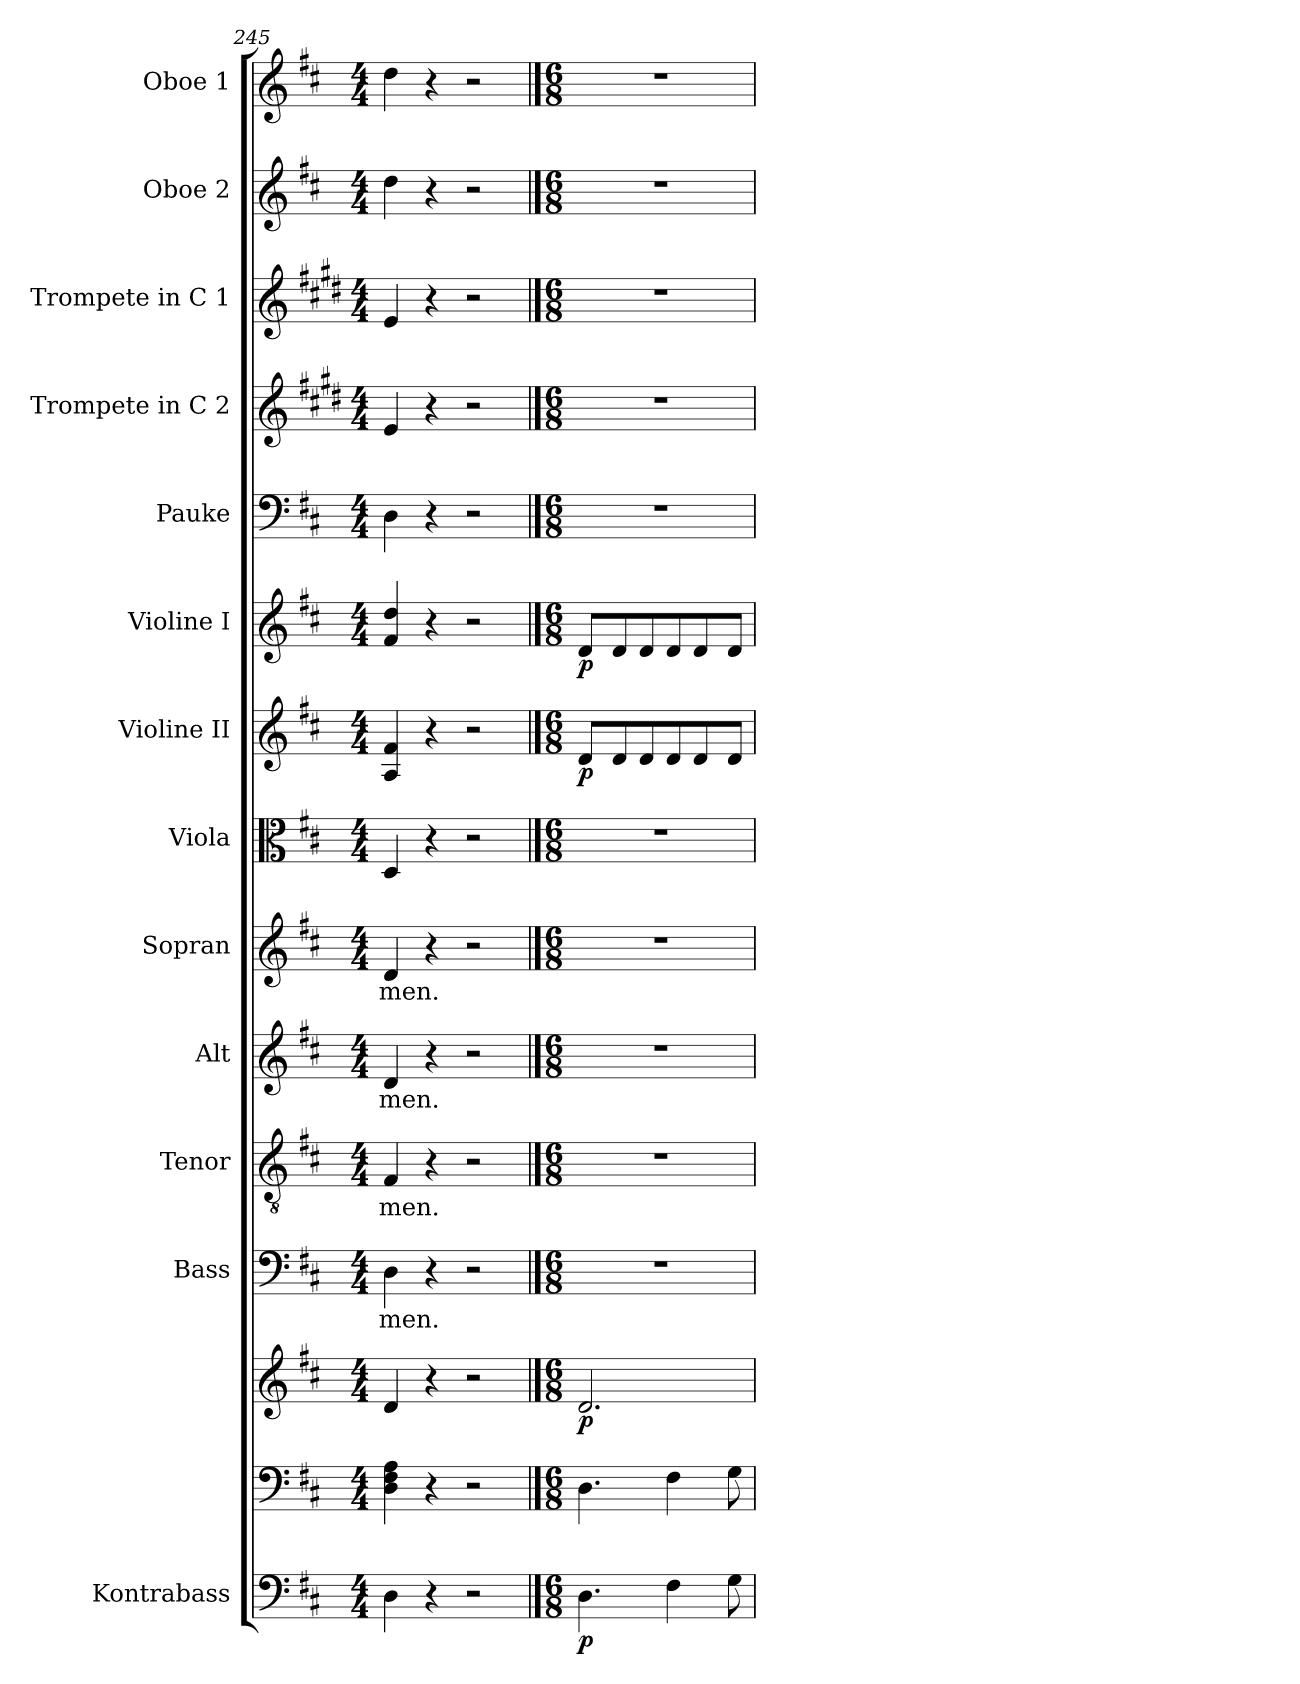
**kern	**dynam	**kern	**kern	**dynam	**kern	**text	**kern	**text	**kern	**text	**kern	**text	**kern	**kern	**dynam	**kern	**dynam	**kern	**kern	**kern	**kern	**kern
*part14	*part14	*part13	*part13	*part13	*part12	*part12	*part11	*part11	*part10	*part10	*part9	*part9	*part8	*part7	*part7	*part6	*part6	*part5	*part4	*part3	*part2	*part1
*staff15	*staff15	*staff14	*staff13	*staff13/14	*staff12	*staff12	*staff11	*staff11	*staff10	*staff10	*staff9	*staff9	*staff8	*staff7	*staff7	*staff6	*staff6	*staff5	*staff4	*staff3	*staff2	*staff1
*I"Kontrabass	*	*	*	*	*I"Bass	*	*I"Tenor	*	*I"Alt	*	*I"Sopran	*	*I"Viola	*I"Violine II	*	*I"Violine I	*	*I"Pauke	*I"Trompete in C 2	*I"Trompete in C 1	*I"Oboe 2	*I"Oboe 1
*I'Kb.	*	*	*	*	*I'B	*	*I'T	*	*I'A	*	*I'S	*	*I'Vla.	*I'Vl. II	*	*I'Vl. I	*	*I'Pk.	*	*	*I'Ob. 2	*I'Ob. 1
*clefF4	*	*clefF4	*clefG2	*	*clefF4	*	*clefGv2	*	*clefG2	*	*clefG2	*	*clefC3	*clefG2	*	*clefG2	*	*clefF4	*clefG2	*clefG2	*clefG2	*clefG2
*ITrd7c12	*	*	*	*	*	*	*	*	*	*	*	*	*	*	*	*	*	*	*ITrd1c2	*ITrd1c2	*	*
*k[f#c#]	*	*k[f#c#]	*k[f#c#]	*	*k[f#c#]	*	*k[f#c#]	*	*k[f#c#]	*	*k[f#c#]	*	*k[f#c#]	*k[f#c#]	*	*k[f#c#]	*	*k[f#c#]	*k[f#c#]	*k[f#c#]	*k[f#c#]	*k[f#c#]
*D:	*	*D:	*D:	*	*D:	*	*D:	*	*D:	*	*D:	*	*D:	*D:	*	*D:	*	*D:	*D:	*D:	*D:	*D:
*M4/4	*	*M4/4	*M4/4	*	*M4/4	*	*M4/4	*	*M4/4	*	*M4/4	*	*M4/4	*M4/4	*	*M4/4	*	*M4/4	*M4/4	*M4/4	*M4/4	*M4/4
=245	=245	=245	=245	=245	=245	=245	=245	=245	=245	=245	=245	=245	=245	=245	=245	=245	=245	=245	=245	=245	=245	=245
!	!	!	!	!	!	!LO:LY:b	!	!LO:LY:b	!	!LO:LY:b	!	!LO:LY:b	!	!	!	!	!	!	!	!	!	!
4DD\	.	4D\ 4F#\ 4A\	4d/	.	4D\	-men.	4F#/	-men.	4d/	-men.	4d/	-men.	4D/	4A/ 4f#/	.	4f#/ 4dd/	.	4D\	4d/	4d/	4dd\	4dd\
4r	.	4r	4r	.	4r	.	4r	.	4r	.	4r	.	4r	4r	.	4r	.	4r	4r	4r	4r	4r
2r	.	2r	2r	.	2r	.	2r	.	2r	.	2r	.	2r	2r	.	2r	.	2r	2r	2r	2r	2r
!!LO:PB:g=z
==246	==246	==246	==246	==246	==246	==246	==246	==246	==246	==246	==246	==246	==246	==246	==246	==246	==246	==246	==246	==246	==246	==246
*M6/8	*	*M6/8	*M6/8	*	*M6/8	*	*M6/8	*	*M6/8	*	*M6/8	*	*M6/8	*M6/8	*	*M6/8	*	*M6/8	*M6/8	*M6/8	*M6/8	*M6/8
!	!	!	!	!	!	!	!	!	!	!	!	!	!	!	!	!	!	!	!	!	!	!LO:TX:a:Bi:t=Andante
!	!	!	!	!	!	!	!	!	!	!	!	!	!	!	!	!	!	!	!	!	!	!LO:TX:a:B:t=Nr. 6 MAGNIFICAT
!	!LO:DY:b	!	!	!LO:DY:b	!	!	!	!	!	!	!	!	!	!	!LO:DY:b	!	!LO:DY:b	!	!	!	!	!
*	*	*	*	*	*	*	*	*	*	*	*	*	*	*	*	*	*	*	*	*	*	*^
4.DD\	p	4.D\	2.d/	p	2.r	.	2.r	.	2.r	.	2.r	.	2.r	8d/L	p	8d/L	p	2.r	2.r	2.r	2.r	2.r	32ryy
.	.	.	.	.	.	.	.	.	.	.	.	.	.	.	.	.	.	.	.	.	.	.	2ryy
.	.	.	.	.	.	.	.	.	.	.	.	.	.	8d/	.	8d/	.	.	.	.	.	.	.
.	.	.	.	.	.	.	.	.	.	.	.	.	.	8d/	.	8d/	.	.	.	.	.	.	.
4FF#\	.	4F#\	.	.	.	.	.	.	.	.	.	.	.	8d/	.	8d/	.	.	.	.	.	.	.
.	.	.	.	.	.	.	.	.	.	.	.	.	.	8d/	.	8d/	.	.	.	.	.	.	.
.	.	.	.	.	.	.	.	.	.	.	.	.	.	.	.	.	.	.	.	.	.	.	8..ryy
8GG\	.	8G\	.	.	.	.	.	.	.	.	.	.	.	8d/J	.	8d/J	.	.	.	.	.	.	.
*	*	*	*	*	*	*	*	*	*	*	*	*	*	*	*	*	*	*	*	*	*	*v	*v
=	=	=	=	=	=	=	=	=	=	=	=	=	=	=	=	=	=	=	=	=	=	=
*-	*-	*-	*-	*-	*-	*-	*-	*-	*-	*-	*-	*-	*-	*-	*-	*-	*-	*-	*-	*-	*-	*-
